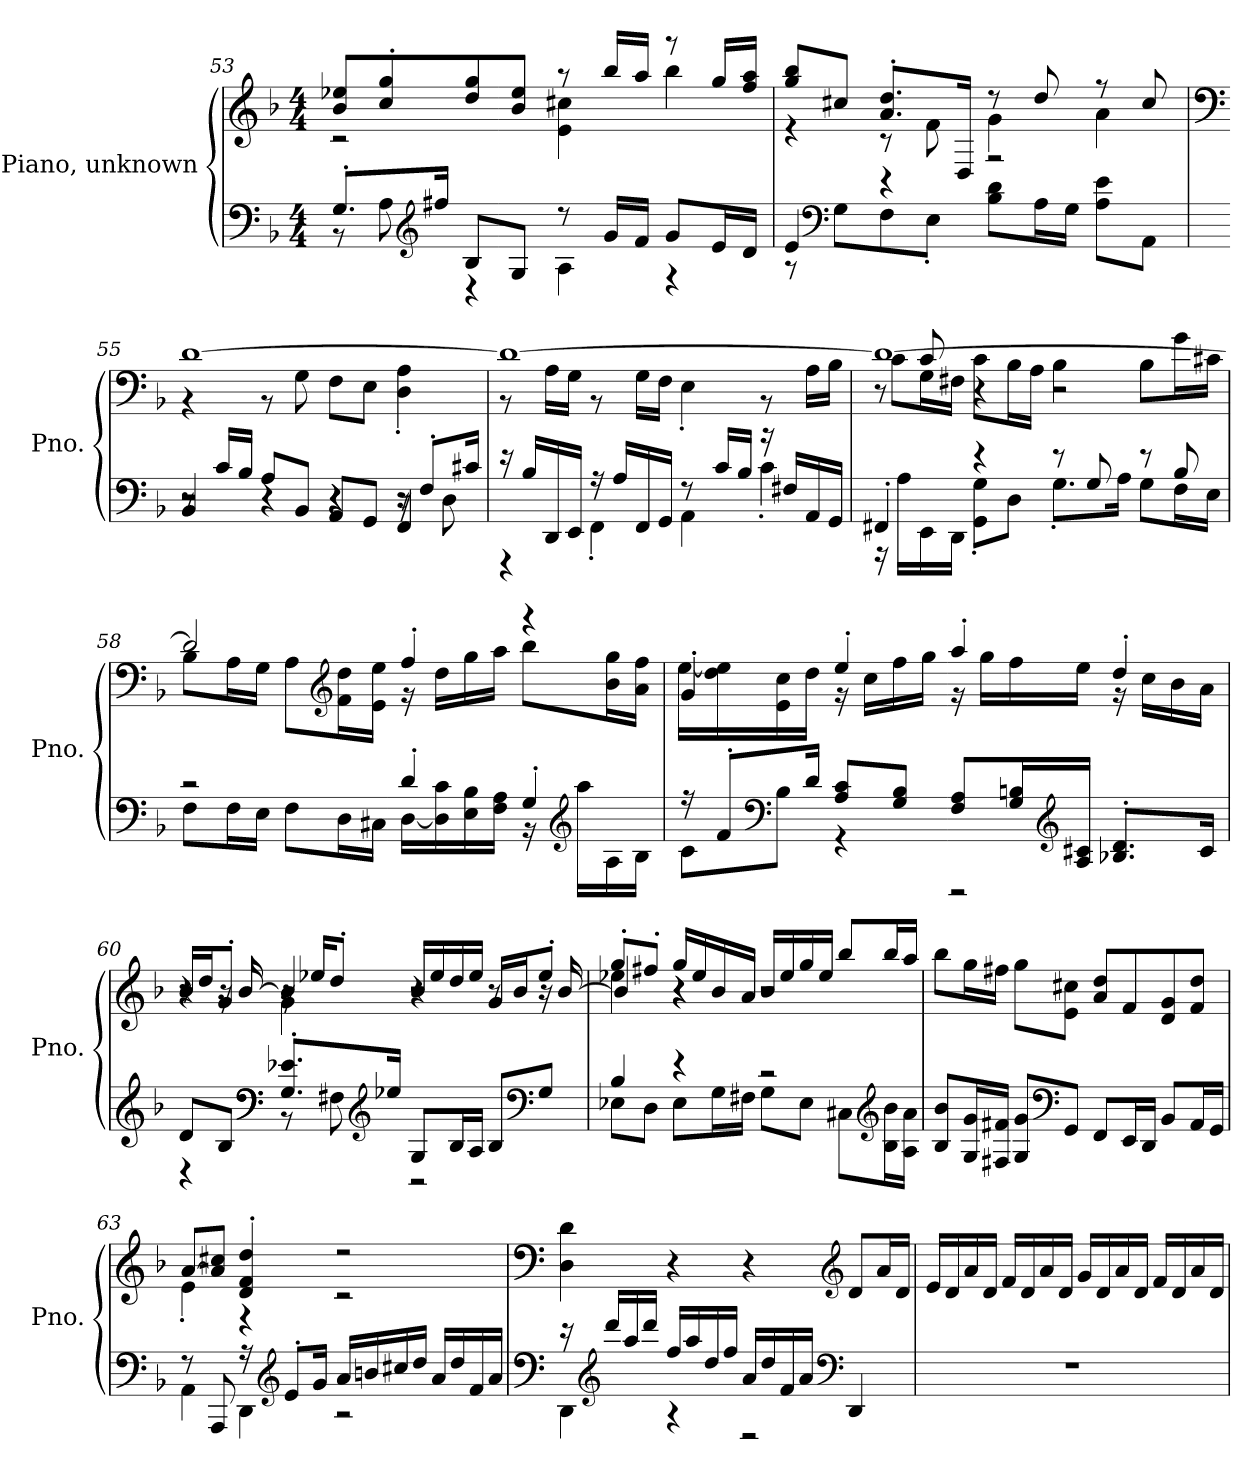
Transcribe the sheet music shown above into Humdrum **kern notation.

**kern	**kern
*part1	*part1
*staff2	*staff1
*I"Piano, unknown	*
*I'Pno.	*
!!LO:LB:g=z
*clefF4	*clefG2
*k[b-]	*k[b-]
*M4/4	*M4/4
=53	=53
*^	*^
8.G'/L	8r	8b-/ 8ee-X/L	2r
.	8A\	8cc/' 8gg/'	.
*clefG2	*	*	*
16ff#X/Jk	.	.	.
8B-/L	4r	8dd/ 8gg/	.
8G/J	.	8b-/ 8ee-/J	.
8r	4A\	8r	4e\ 4cc#X\
16g/LL	.	16bb-/LL	.
16f/JJ	.	16aa/JJ	.
8g/L	4r	8r	4bb-\
16e/L	.	16gg/LL	.
16d/JJ	.	16ff/ 16aa/JJ	.
=54	=54	=54	=54
4e/	8r	8gg/ 8bb-/L	4r
*clefF4	*	*	*
.	8G\L	8cc#X/J	.
4r	8F\	8.a/' 8.dd/'L	8r
.	8E'\J	.	8f\
.	.	16D/Jk	.
2r	8B-\ 8d\L	8r	4g\
.	16A\L	8dd/	.
.	16G\JJ	.	.
.	8A\ 8e\L	8r	4a\
.	8AA\J	8cc#/	.
*v	*v	*	*
=55	=55	=55
*	*clefF4	*
*^	*	*
*	*^	*	*
8r	2r	4BB-/	[1d	4r
16c/LL	.	.	.	.
16B-/JJ	.	.	.	.
8A/L	.	4r	.	8r
8BB-/J	.	.	.	8G\
8AA/L	4r	4r	.	8F\L
8GG/J	.	.	.	8E\J
16r	8r	4FF/	.	4D\' 4A\'
8F'/L	.	.	.	.
.	8D\	.	.	.
16c#X/Jk	.	.	.	.
*	*v	*v	*	*
!!LO:LB:g=z	!!
=56	=56	=56	=56
16r	4r	1d_	8r
16B-/LL	.	.	.
16DD/	.	.	16A\LL
16EE/JJ	.	.	16G\JJ
16r	4FF'\	.	8r
16A/LL	.	.	.
16FF/	.	.	16G\LL
16GG/JJ	.	.	16F\JJ
8r	4AA\	.	4E'\
16c/LL	.	.	.
16B-/JJ	.	.	.
16r	4c'\	.	8r
16F#X/LL	.	.	.
16AA/	.	.	16A\LL
16GG/JJ	.	.	16B-\JJ
=57	=57	=57	=57
*	*	*	*^
4FF#X'/	16r	1d_	8c\L	8r
.	16A\LL	.	.	.
.	16EE\	.	16G\L	8c/
.	16DD\JJ	.	16F#X\JJ	.
4r	8GG\' 8G\'L	.	8c\L	4r
.	8D\J	.	16B-\L	.
.	.	.	16A\JJ	.
8r	8.G'\L	.	4B-\	2r
8G/	.	.	.	.
.	16A\Jk	.	.	.
8r	8G\L	.	8B-\L	.
8B-/	16F\L	.	16g\L	.
.	16E\JJ	.	16c#X\JJ	.
*	*	*	*v	*v
!!LO:LB:g=z
=58	=58	=58	=58
2r	8F\L	2d/]	8B-\L
.	16F\L	.	16A\L
.	16E\JJ	.	16G\JJ
.	8F\L	.	8A\L
*	*	*clefG2	*
.	16D\L	.	16f\ 16dd\L
.	16C#X\JJ	.	16e\ 16ee\JJ
4d'/	[16D\LL	4ff'/	16r
.	16D\] 16c\	.	16dd\LL
.	16E\ 16B-\	.	16gg\
.	16F\ 16A\JJ	.	16aa\JJ
4G'/	16r	4r	8bb-\L
*clefG2	*	*	*
.	16aa\LL	.	.
.	16A\	.	16b-\ 16gg\L
.	16B-\JJ	.	16a\ 16ff\JJ
=59	=59	=59	=59
16r	8c\L	4g'/	[16ee\LL
8f'/L	.	.	16dd\ 16ee\]
*clefF4	*	*	*
.	8B-\J	.	16e\ 16cc\
16d/Jk	.	.	16dd\JJ
8A/ 8c/L	4r	4ee'/	16r
.	.	.	16cc\LL
8G/ 8B-/J	.	.	16ff\
.	.	.	16gg\JJ
8F/ 8A/L	2r	4aa'/	16r
.	.	.	16gg\LL
16G/ 16Bn/L	.	.	16ff\
*clefG2	*	*	*
16A/ 16c#X/JJ	.	.	16ee\JJ
8.B-X/' 8.d/'L	.	4dd'/	16r
.	.	.	16cc\LL
.	.	.	16b-\
16c#/Jk	.	.	16a\JJ
!!LO:PB:g=z
=60	=60	=60	=60
*	*	*	*^
8d/L	4r	16b-/LL	4r	8r
.	.	16dd/J	.	.
8B-/J	.	8g'/J	.	16r
.	.	.	.	[16b-/
*clefF4	*	*	*	*
8.G/' 8.e-X/'L	8r	16r	4g\	4b-/]
.	.	16ee-X/KL	.	.
.	8F#X\	8dd'/J	.	.
*clefG2	*	*	*	*
16ee-X/Jk	.	.	.	.
8G/L	2r	16b-/LL	2r	4r
.	.	16ee-/	.	.
16B-/L	.	16dd/	.	.
16A/JJ	.	16ee-/JJ	.	.
8B-/L	.	16g/LL	.	8r
.	.	16b-/J	.	.
*clefF4	*	*	*	*
8G/J	.	8ee-'/J	.	16r
.	.	.	.	[16b-/
=61	=61	=61	=61	=61
4B-/	8E-X\L	8gg'/L	4ee-X\	4b-/]
.	8D\J	8ff#X'/J	.	.
4r	8E-\L	16gg/LL	4r	4r
.	.	16ee-/	.	.
.	16G\L	16b-/	.	.
.	16F#X\JJ	16a/JJ	.	.
2r	8G\L	16b-/LL	2r	2r
.	.	16ee-/	.	.
.	8E-\J	16gg/	.	.
.	.	16ee-/JJ	.	.
.	8C#X\L	8bb-/L	.	.
*clefG2	*	*	*	*
.	16B-\ 16b-\L	16bb-/L	.	.
.	16A\ 16a\JJ	16aa/JJ	.	.
*v	*v	*	*	*
*	*v	*v	*v
!!LO:LB:g=z
=62	=62
8B-/ 8b-/L	8bb-\L
16G/ 16g/L	16gg\L
16F#X/ 16f#X/JJ	16ff#X\JJ
8G/ 8g/L	8gg\L
*clefF4	*
8GG/J	8e\ 8cc#X\J
8FF/L	8a/ 8dd/L
16EE/L	8f/
16DD/JJ	.
8BB-/L	8d/ 8g/
16AA/L	8f/ 8dd/J
16GG/JJ	.
=63	=63
*^	*^
8r	4AA\	[8a/L	4e'\
8AAA/	.	8a/] 8cc#X/J	.
16r	4DD\	4d/' 4f/' 4dd/'	4r
*clefG2	*	*	*
8e'/L	.	.	.
16g/Jk	.	.	.
16a/LL	2r	2r	2r
16bn/	.	.	.
16cc#X/	.	.	.
16dd/JJ	.	.	.
16a/LL	.	.	.
16dd/	.	.	.
16f/	.	.	.
16a/JJ	.	.	.
*	*	*v	*v
!!LO:LB:g=z
=64	=64	=64
*clefF4	*	*clefF4
16r	4DD\	4D\ 4d\
*clefG2	*	*
16ddd/LL	.	.
16aa/	.	.
16ddd/JJ	.	.
16ff/LL	4r	4r
16aa/	.	.
16dd/	.	.
16ff/JJ	.	.
16a/LL	2r	4r
16dd/	.	.
16f/	.	.
16a/JJ	.	.
*clefF4	*	*clefG2
4DD/	.	8d/L
.	.	16a/L
.	.	16d/JJ
*v	*v	*
=65	=65
1r	16e/LL
.	16d/
.	16a/
.	16d/JJ
.	16f/LL
.	16d/
.	16a/
.	16d/JJ
.	16g/LL
.	16d/
.	16a/
.	16d/JJ
.	16f/LL
.	16d/
.	16a/
.	16d/JJ
=	=
*-	*-
